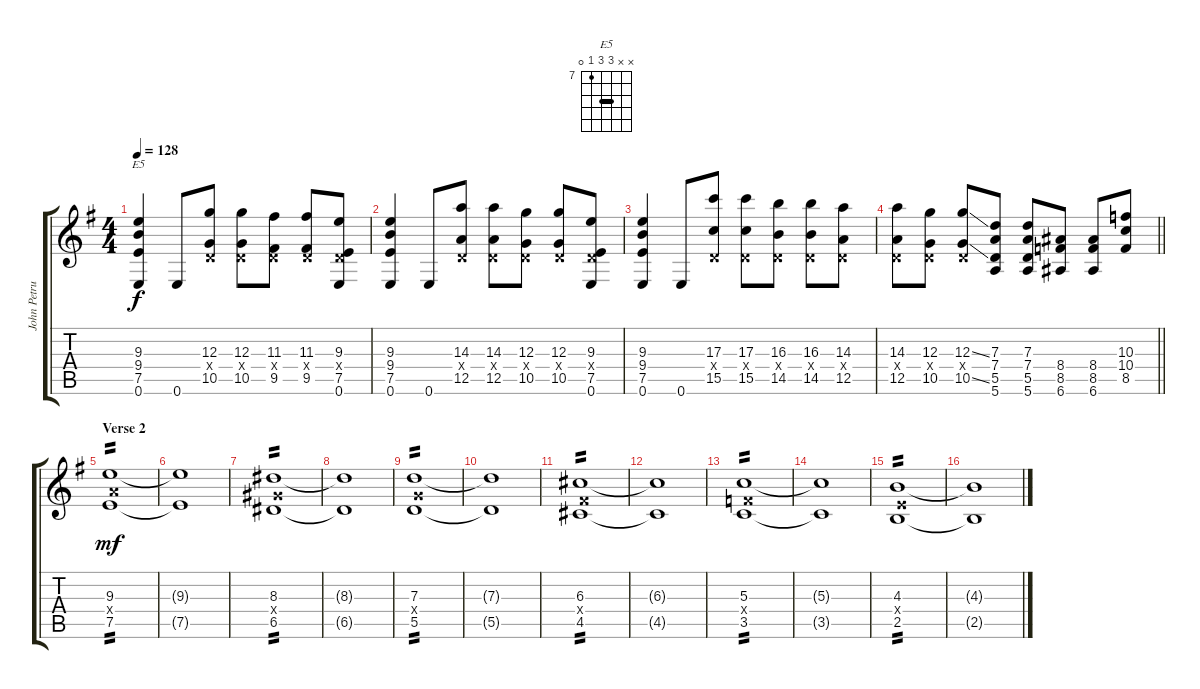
\track ("John Petrucci (Rhythm)" "John Petru") {instrument distortionguitar}
\staff {score tabs}
\tuning (E4 B3 G3 D3 A2 E2) {hide}
\chord ("E5" x x 9 9 7 0) {firstfret 7 barre 9}
\ts (4 4)
\tempo 128
\clef g2
\ks eminor
(9.3 9.4 7.5 0.6).4{ch "E5" dy f} 0.6.8 (12.3 0.4{x} 10.5).8 (12.3 0.4{x} 10.5).8 (11.3 0.4{x} 9.5).8 (11.3 0.4{x} 9.5).8 (9.3 0.4{x} 7.5 0.6).8 |
(9.3 9.4 7.5 0.6).4 0.6.8 (14.3 0.4{x} 12.5).8 (14.3 0.4{x} 12.5).8 (12.3 0.4{x} 10.5).8 (12.3 0.4{x} 10.5).8 (9.3 0.4{x} 7.5 0.6).8 |
(9.3 9.4 7.5 0.6).4 0.6.8 (17.3 0.4{x} 15.5).8 (17.3 0.4{x} 15.5).8 (16.3 0.4{x} 14.5).8 (16.3 0.4{x} 14.5).8 (14.3 0.4{x} 12.5).8 |
\barLineRight lightlight
(14.3 0.4{x} 12.5).8 (12.3 0.4{x} 10.5).8 (12.3{ss} 0.4{x} 10.5{ss}).8 (7.3 7.4 5.5 5.6).8 (7.3 7.4 5.5 5.6).8 (8.4 8.5 6.6).8 (8.4 8.5 6.6).8 (10.3 10.4 8.5).8 |
\section ("" "Verse 2")
(9.3 7.4{x} 7.5).1{tp 2 dy mf} |
(9.3{t} 7.5{t}).1 |
(8.3 6.4{x} 6.5).1{tp 2} |
(8.3{t} 6.5{t}).1 |
(7.3 5.4{x} 5.5).1{tp 2} |
(7.3{t} 5.5{t}).1 |
(6.3 4.4{x} 4.5).1{tp 2} |
(6.3{t} 4.5{t}).1 |
(5.3 3.4{x} 3.5).1{tp 2} |
(5.3{t} 3.5{t}).1 |
(4.3 2.4{x} 2.5).1{tp 2} |
(4.3{t} 2.5{t}).1
